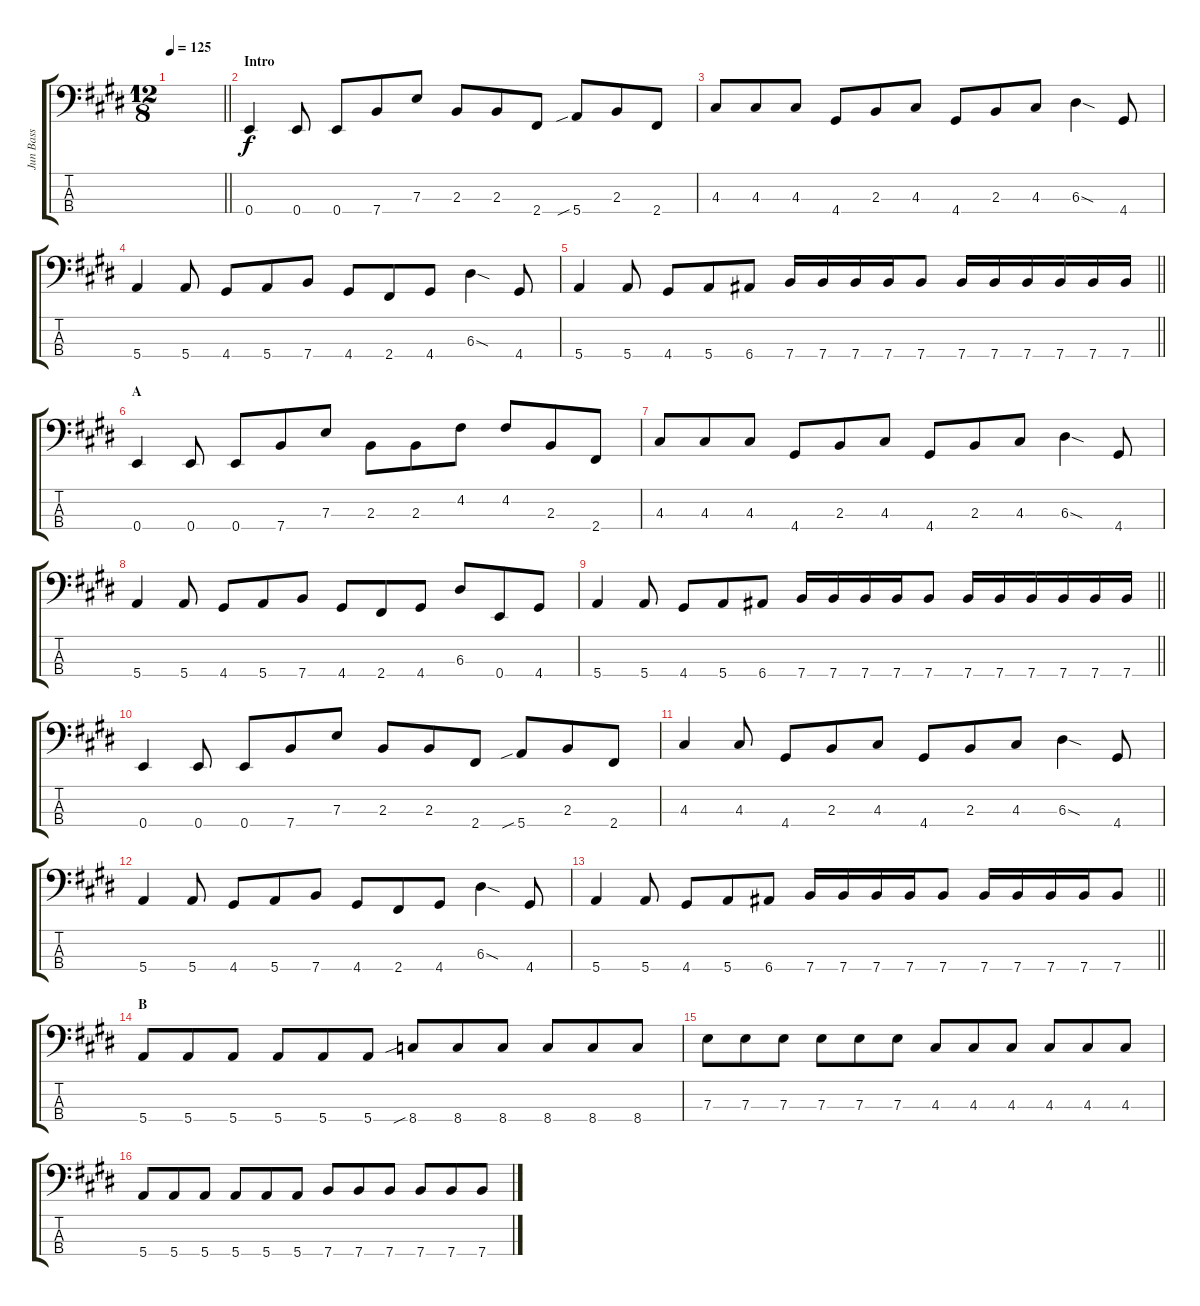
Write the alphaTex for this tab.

\track ("Jun Bass" "Jun Bass") {instrument electricbassfinger}
\staff {score tabs}
\tuning (G2 D2 A1 E1) {hide}
\ts (12 8)
\tempo 125
\clef f4
\barLineRight lightlight
\ks e
|
\section ("" "Intro")
0.4.4 0.4.8 0.4.8 7.4.8 7.3.8 2.3.8 2.3.8 2.4.8 5.4{sib}.8 2.3.8 2.4.8 |
4.3.8 4.3.8 4.3.8 4.4.8 2.3.8 4.3.8 4.4.8 2.3.8 4.3.8 6.3{sod}.4 4.4.8 |
5.4.4 5.4.8 4.4.8 5.4.8 7.4.8 4.4.8 2.4.8 4.4.8 6.3{sod}.4 4.4.8 |
\barLineRight lightlight
5.4.4 5.4.8 4.4.8 5.4.8 6.4.8 7.4.16 7.4.16 7.4.16 7.4.16 7.4.8 7.4.16 7.4.16 7.4.16 7.4.16 7.4.16 7.4.16 |
\section ("" "A")
0.4.4 0.4.8 0.4.8 7.4.8 7.3.8 2.3.8 2.3.8 4.2.8 4.2.8 2.3.8 2.4.8 |
4.3.8 4.3.8 4.3.8 4.4.8 2.3.8 4.3.8 4.4.8 2.3.8 4.3.8 6.3{sod}.4 4.4.8 |
5.4.4 5.4.8 4.4.8 5.4.8 7.4.8 4.4.8 2.4.8 4.4.8 6.3.8 0.4.8 4.4.8 |
\barLineRight lightlight
5.4.4 5.4.8 4.4.8 5.4.8 6.4.8 7.4.16 7.4.16 7.4.16 7.4.16 7.4.8 7.4.16 7.4.16 7.4.16 7.4.16 7.4.16 7.4.16 |
0.4.4 0.4.8 0.4.8 7.4.8 7.3.8 2.3.8 2.3.8 2.4.8 5.4{sib}.8 2.3.8 2.4.8 |
4.3.4 4.3.8 4.4.8 2.3.8 4.3.8 4.4.8 2.3.8 4.3.8 6.3{sod}.4 4.4.8 |
5.4.4 5.4.8 4.4.8 5.4.8 7.4.8 4.4.8 2.4.8 4.4.8 6.3{sod}.4 4.4.8 |
\barLineRight lightlight
5.4.4 5.4.8 4.4.8 5.4.8 6.4.8 7.4.16 7.4.16 7.4.16 7.4.16 7.4.8 7.4.16 7.4.16 7.4.16 7.4.16 7.4.8 |
\section ("" "B")
5.4.8 5.4.8 5.4.8 5.4.8 5.4.8 5.4.8 8.4{sib}.8 8.4.8 8.4.8 8.4.8 8.4.8 8.4.8 |
7.3.8 7.3.8 7.3.8 7.3.8 7.3.8 7.3.8 4.3.8 4.3.8 4.3.8 4.3.8 4.3.8 4.3.8 |
5.4.8 5.4.8 5.4.8 5.4.8 5.4.8 5.4.8 7.4.8 7.4.8 7.4.8 7.4.8 7.4.8 7.4.8
